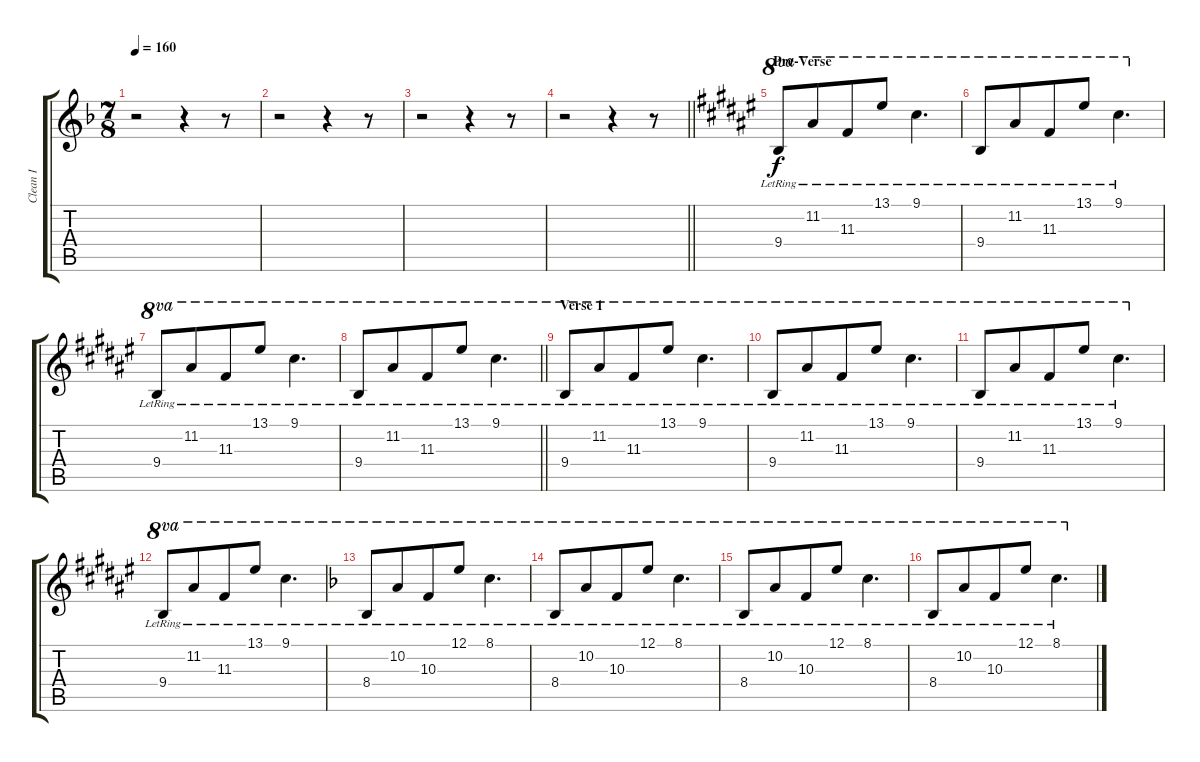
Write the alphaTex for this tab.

\track ("Clean I" "Clean I") {instrument acousticguitarnylon}
\staff {score tabs}
\tuning (E4 B3 G3 D3 A2 E2) {hide}
\ts (7 8)
\tempo 160
\clef g2
\ks f
r.2{dy mf} r.4 r.8 |
r.2 r.4 r.8 |
r.2 r.4 r.8 |
\barLineRight lightlight
r.2 r.4 r.8 |
\section ("" "Pre-Verse")
\ks f#
9.4{lr}.8{ot 8va dy f} 11.2{lr}.8{ot 8va} 11.3{lr}.8{ot 8va} 13.1{lr}.8{ot 8va} 9.1{lr}.4{d ot 8va} |
\ks d#minor
9.4{lr}.8{ot 8va} 11.2{lr}.8{ot 8va} 11.3{lr}.8{ot 8va} 13.1{lr}.8{ot 8va} 9.1{lr}.4{d ot 8va} |
9.4{lr}.8{ot 8va} 11.2{lr}.8{ot 8va} 11.3{lr}.8{ot 8va} 13.1{lr}.8{ot 8va} 9.1{lr}.4{d ot 8va} |
\barLineRight lightlight
9.4{lr}.8{ot 8va} 11.2{lr}.8{ot 8va} 11.3{lr}.8{ot 8va} 13.1{lr}.8{ot 8va} 9.1{lr}.4{d ot 8va} |
\section ("" "Verse 1")
\ks f#
9.4{lr}.8{ot 8va} 11.2{lr}.8{ot 8va} 11.3{lr}.8{ot 8va} 13.1{lr}.8{ot 8va} 9.1{lr}.4{d ot 8va} |
\ks d#minor
9.4{lr}.8{ot 8va} 11.2{lr}.8{ot 8va} 11.3{lr}.8{ot 8va} 13.1{lr}.8{ot 8va} 9.1{lr}.4{d ot 8va} |
\ks f#
9.4{lr}.8{ot 8va} 11.2{lr}.8{ot 8va} 11.3{lr}.8{ot 8va} 13.1{lr}.8{ot 8va} 9.1{lr}.4{d ot 8va} |
\ks d#minor
9.4{lr}.8{ot 8va} 11.2{lr}.8{ot 8va} 11.3{lr}.8{ot 8va} 13.1{lr}.8{ot 8va} 9.1{lr}.4{d ot 8va} |
\ks f
8.4{lr}.8{ot 8va} 10.2{lr}.8{ot 8va} 10.3{lr}.8{ot 8va} 12.1{lr}.8{ot 8va} 8.1{lr}.4{d ot 8va} |
8.4{lr}.8{ot 8va} 10.2{lr}.8{ot 8va} 10.3{lr}.8{ot 8va} 12.1{lr}.8{ot 8va} 8.1{lr}.4{d ot 8va} |
8.4{lr}.8{ot 8va} 10.2{lr}.8{ot 8va} 10.3{lr}.8{ot 8va} 12.1{lr}.8{ot 8va} 8.1{lr}.4{d ot 8va} |
8.4{lr}.8{ot 8va} 10.2{lr}.8{ot 8va} 10.3{lr}.8{ot 8va} 12.1{lr}.8{ot 8va} 8.1{lr}.4{d ot 8va}
